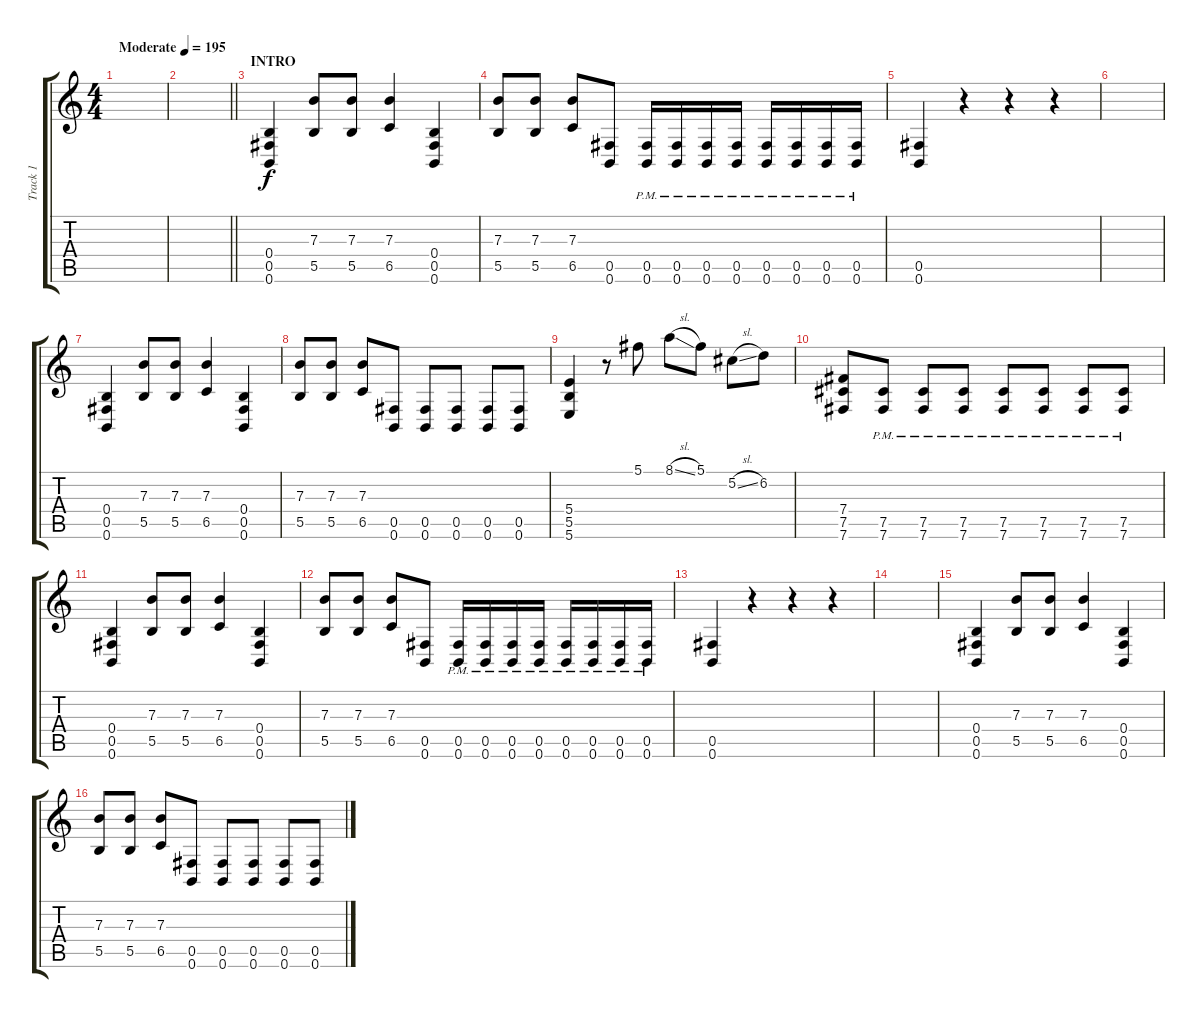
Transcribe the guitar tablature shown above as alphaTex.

\track ("Track 1" "Track 1") {instrument distortionguitar}
\staff {score tabs}
\tuning (Db4 Ab3 E3 B2 Gb2 B1) {hide}
\ts (4 4)
\tempo (195 "Moderate")
\clef g2
\ks c
|
\barLineRight lightlight
|
\section ("" "INTRO")
(0.4 0.5 0.6).4 (7.3 5.5).8 (7.3 5.5).8 (7.3 6.5).4 (0.4 0.5 0.6).4 |
(7.3 5.5).8 (7.3 5.5).8 (7.3 6.5).8 (0.5 0.6).8 (0.5{pm} 0.6{pm}).16 (0.5{pm} 0.6{pm}).16 (0.5{pm} 0.6{pm}).16 (0.5{pm} 0.6{pm}).16 (0.5{pm} 0.6{pm}).16 (0.5{pm} 0.6{pm}).16 (0.5{pm} 0.6{pm}).16 (0.5{pm} 0.6{pm}).16 |
(0.5 0.6).4 r.4 r.4 r.4 |
|
(0.4 0.5 0.6).4 (7.3 5.5).8 (7.3 5.5).8 (7.3 6.5).4 (0.4 0.5 0.6).4 |
(7.3 5.5).8 (7.3 5.5).8 (7.3 6.5).8 (0.5 0.6).8 (0.5 0.6).8 (0.5 0.6).8 (0.5 0.6).8 (0.5 0.6).8 |
(5.4 5.5 5.6).4 r.8 5.1.8 8.1{sl}.8 5.1.8 5.2{sl}.8 6.2.8 |
(7.4 7.5 7.6).8 (7.5{pm} 7.6{pm}).8 (7.5{pm} 7.6{pm}).8 (7.5{pm} 7.6{pm}).8 (7.5{pm} 7.6{pm}).8 (7.5{pm} 7.6{pm}).8 (7.5{pm} 7.6{pm}).8 (7.5{pm} 7.6{pm}).8 |
(0.4 0.5 0.6).4 (7.3 5.5).8 (7.3 5.5).8 (7.3 6.5).4 (0.4 0.5 0.6).4 |
(7.3 5.5).8 (7.3 5.5).8 (7.3 6.5).8 (0.5 0.6).8 (0.5{pm} 0.6{pm}).16 (0.5{pm} 0.6{pm}).16 (0.5{pm} 0.6{pm}).16 (0.5{pm} 0.6{pm}).16 (0.5{pm} 0.6{pm}).16 (0.5{pm} 0.6{pm}).16 (0.5{pm} 0.6{pm}).16 (0.5{pm} 0.6{pm}).16 |
(0.5 0.6).4 r.4 r.4 r.4 |
|
(0.4 0.5 0.6).4 (7.3 5.5).8 (7.3 5.5).8 (7.3 6.5).4 (0.4 0.5 0.6).4 |
(7.3 5.5).8 (7.3 5.5).8 (7.3 6.5).8 (0.5 0.6).8 (0.5 0.6).8 (0.5 0.6).8 (0.5 0.6).8 (0.5 0.6).8
